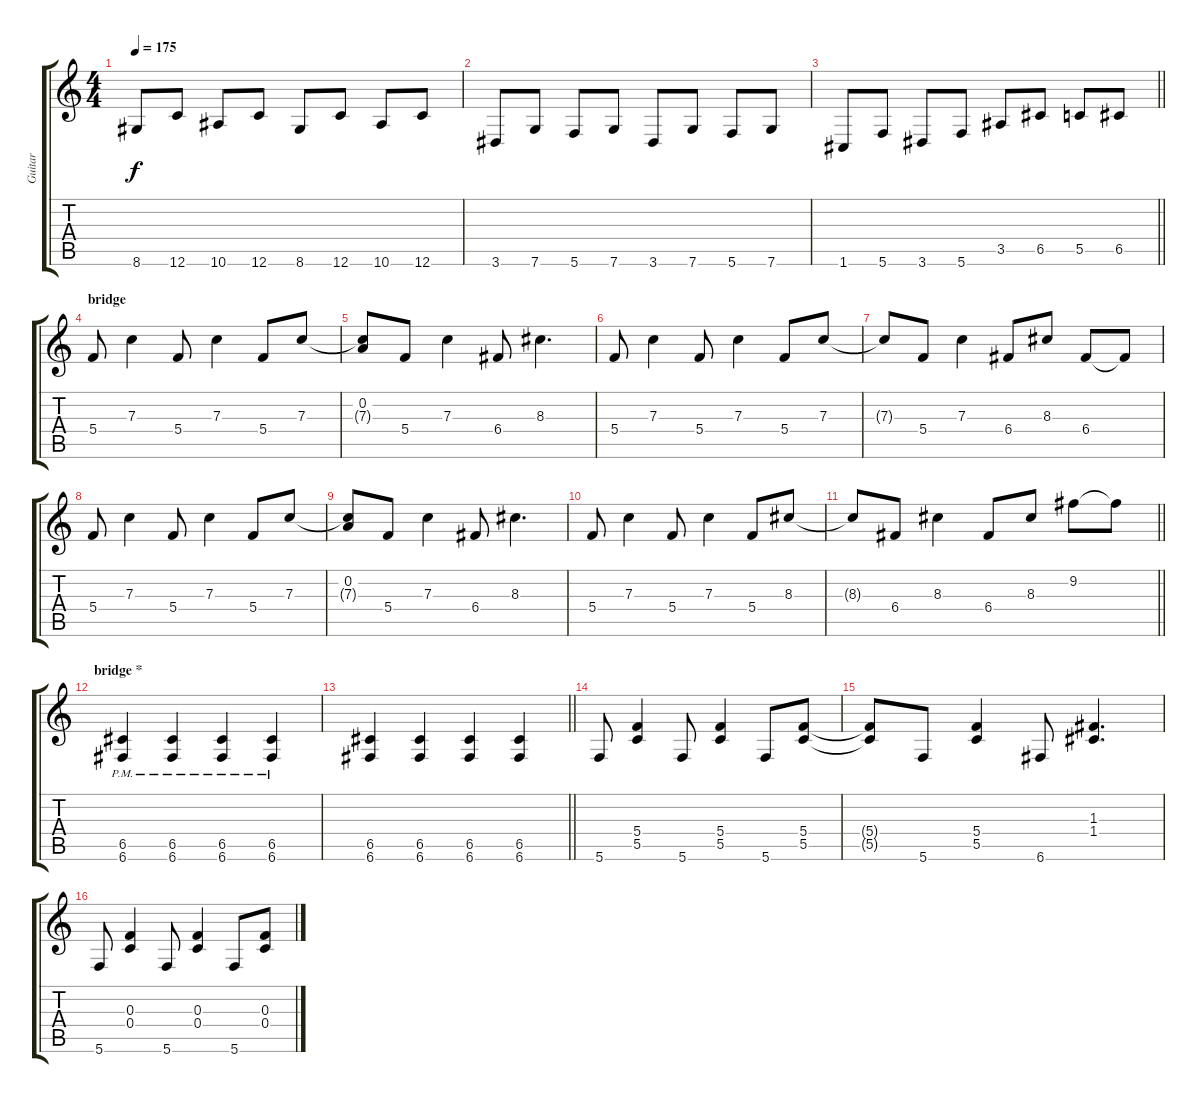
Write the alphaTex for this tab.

\track ("Guitar" "Guitar") {instrument distortionguitar}
\staff {score tabs}
\tuning (D4 A3 F3 C3 G2 C2) {hide}
\ts (4 4)
\tempo 175
\clef g2
\ks c
8.6.8{dy f} 12.6.8 10.6.8 12.6.8 8.6.8 12.6.8 10.6.8 12.6.8 |
3.6.8 7.6.8 5.6.8 7.6.8 3.6.8 7.6.8 5.6.8 7.6.8 |
\barLineRight lightlight
1.6.8 5.6.8 3.6.8 5.6.8 3.5.8 6.5.8 5.5.8 6.5.8 |
\section ("" "bridge")
5.4.8{instrument acousticguitarsteel} 7.3.4 5.4.8 7.3.4 5.4.8 7.3.8 |
(0.2 7.3{t}).8 5.4.8 7.3.4 6.4.8 8.3.4{d} |
5.4.8{instrument acousticguitarsteel} 7.3.4 5.4.8 7.3.4 5.4.8 7.3.8 |
7.3{t}.8 5.4.8 7.3.4 6.4.8 8.3.8 6.4.8 6.4{t}.8 |
5.4.8{instrument acousticguitarsteel} 7.3.4 5.4.8 7.3.4 5.4.8 7.3.8 |
(0.2 7.3{t}).8 5.4.8 7.3.4 6.4.8 8.3.4{d} |
5.4.8{instrument acousticguitarsteel} 7.3.4 5.4.8 7.3.4 5.4.8 8.3.8 |
\barLineRight lightlight
8.3{t}.8 6.4.8 8.3.4 6.4.8 8.3.8 9.2.8 9.2{t}.8 |
\section ("" "bridge *")
(6.5{pm} 6.6{pm}).4{instrument distortionguitar} (6.5{pm} 6.6{pm}).4 (6.5{pm} 6.6{pm}).4 (6.5{pm} 6.6{pm}).4 |
\barLineRight lightlight
(6.5 6.6).4{instrument distortionguitar} (6.5 6.6).4 (6.5 6.6).4 (6.5 6.6).4 |
5.6.8 (5.4 5.5).4 5.6.8 (5.4 5.5).4 5.6.8 (5.4 5.5).8 |
(5.4{t} 5.5{t}).8 5.6.8 (5.4 5.5).4 6.6.8 (1.3 1.4).4{d} |
5.6.8 (0.3 0.4).4 5.6.8 (0.3 0.4).4 5.6.8 (0.3 0.4).8
